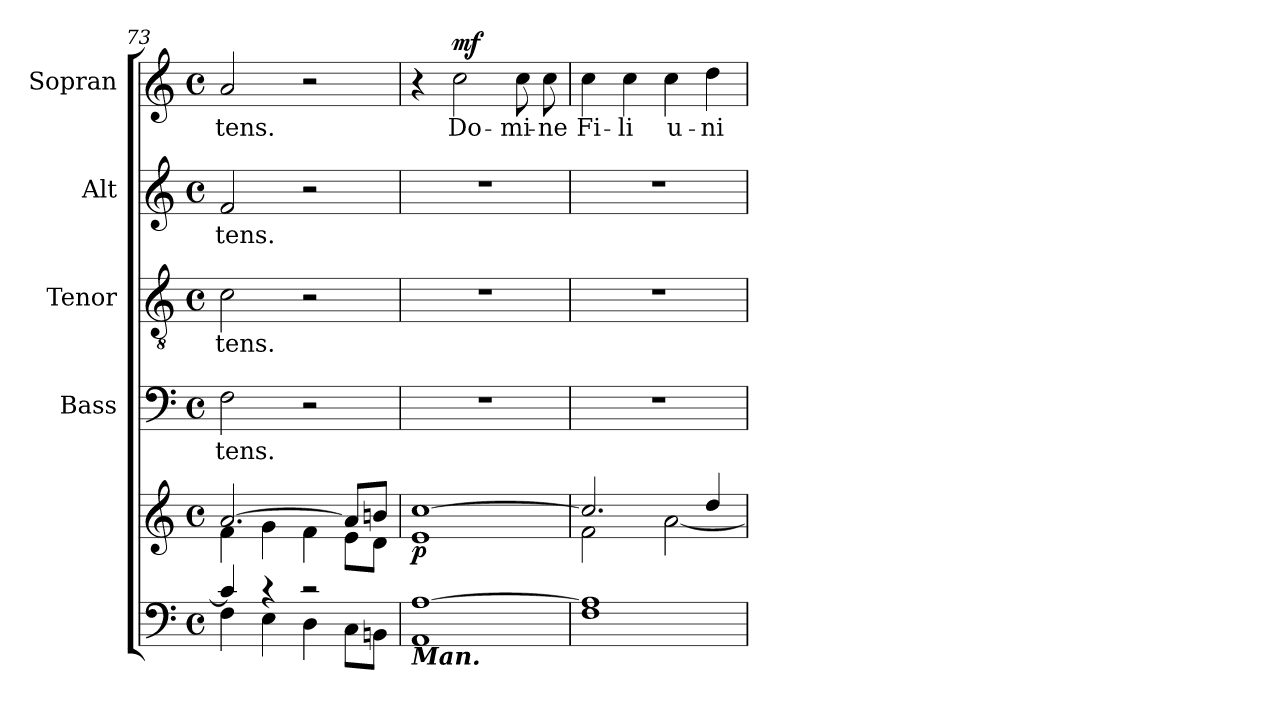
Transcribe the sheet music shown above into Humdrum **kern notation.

**kern	**kern	**dynam	**kern	**text	**kern	**text	**kern	**text	**kern	**text	**dynam
*part5	*part5	*part5	*part4	*part4	*part3	*part3	*part2	*part2	*part1	*part1	*part1
*staff6	*staff5	*staff5/6	*staff4	*staff4	*staff3	*staff3	*staff2	*staff2	*staff1	*staff1	*staff1
*	*	*	*I"Bass	*	*I"Tenor	*	*I"Alt	*	*I"Sopran	*	*
*	*	*	*I'B.	*	*I'T.	*	*I'A.	*	*I'S.	*	*
*clefF4	*clefG2	*	*clefF4	*	*clefGv2	*	*clefG2	*	*clefG2	*	*
*k[]	*k[]	*	*k[]	*	*k[]	*	*k[]	*	*k[]	*	*
*C:	*C:	*	*C:	*	*C:	*	*C:	*	*C:	*	*
*M4/4	*M4/4	*	*M4/4	*	*M4/4	*	*M4/4	*	*M4/4	*	*
*met(c)	*met(c)	*	*met(c)	*	*met(c)	*	*met(c)	*	*met(c)	*	*
=73	=73	=73	=73	=73	=73	=73	=73	=73	=73	=73	=73
*^	*^	*	*	*	*	*	*	*	*	*	*
!	!	!	!	!	!	!LO:LY:b	!	!LO:LY:b	!	!LO:LY:b	!	!LO:LY:b	!
4c/]	4F\	[>2.a/	4f\	.	2F\	-tens.	2c\	-tens.	2f/	-tens.	2a/	-tens.	.
4rc	4E\	.	4g\	.	.	.	.	.	.	.	.	.	.
2rc	4D\	.	4f\	.	2r	.	2r	.	2r	.	2r	.	.
.	8C\L	8a/L]	8e\L	.	.	.	.	.	.	.	.	.	.
.	8BBn\J	8bn/J	8d\J	.	.	.	.	.	.	.	.	.	.
=74	=74	=74	=74	=74	=74	=74	=74	=74	=74	=74	=74	=74	=74
!LO:TX:b:Bi:t=Man.	!	!	!	!	!	!	!	!	!	!	!	!	!
!	!	!	!	!LO:DY:b	!	!	!	!	!	!	!	!	!
[>1A	1AA	[>1cc	1e	p	1r	.	1r	.	1r	.	4r	.	.
!	!	!	!	!	!	!	!	!	!	!	!	!LO:LY:b	!LO:DY:a
.	.	.	.	.	.	.	.	.	.	.	2cc\	Do-	mf
!	!	!	!	!	!	!	!	!	!	!	!	!LO:LY:b	!
.	.	.	.	.	.	.	.	.	.	.	8cc\	-mi-	.
!	!	!	!	!	!	!	!	!	!	!	!	!LO:LY:b	!
.	.	.	.	.	.	.	.	.	.	.	8cc\	-ne	.
=75	=75	=75	=75	=75	=75	=75	=75	=75	=75	=75	=75	=75	=75
!	!	!	!	!	!	!	!	!	!	!	!	!LO:LY:b	!
1A]	1F	2.cc/]	2f\	.	1r	.	1r	.	1r	.	4cc\	Fi-	.
!	!	!	!	!	!	!	!	!	!	!	!	!LO:LY:b	!
.	.	.	.	.	.	.	.	.	.	.	4cc\	-li	.
!	!	!	!	!	!	!	!	!	!	!	!	!LO:LY:b	!
.	.	.	[<2a\	.	.	.	.	.	.	.	4cc\	u-	.
!	!	!	!	!	!	!	!	!	!	!	!	!LO:LY:b	!
.	.	4dd/	.	.	.	.	.	.	.	.	4dd\	-ni-	.
*v	*v	*	*	*	*	*	*	*	*	*	*	*	*
*	*v	*v	*	*	*	*	*	*	*	*	*	*
=	=	=	=	=	=	=	=	=	=	=	=
*-	*-	*-	*-	*-	*-	*-	*-	*-	*-	*-	*-
